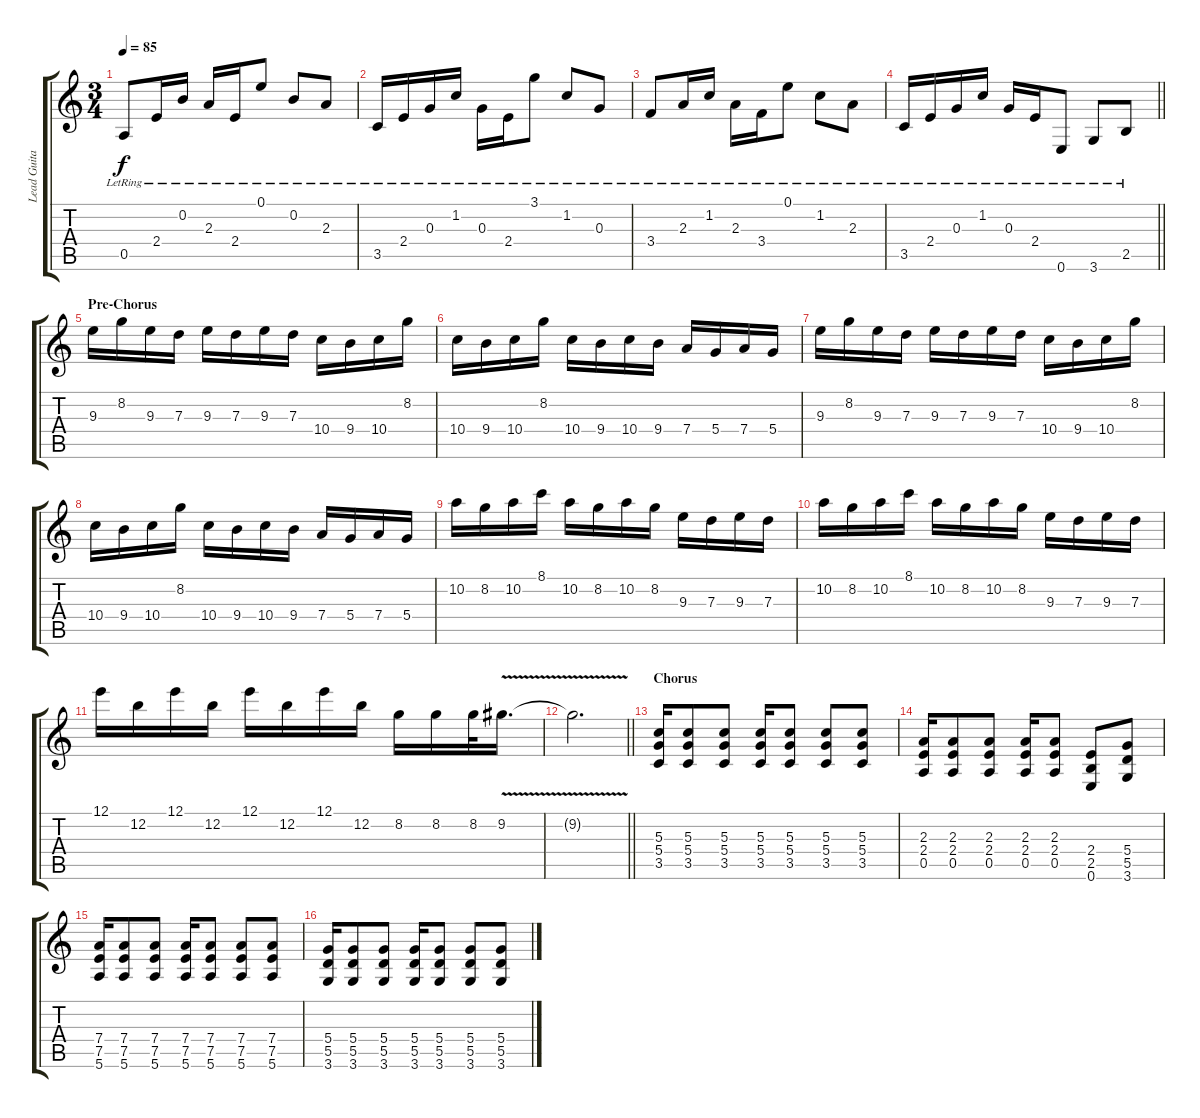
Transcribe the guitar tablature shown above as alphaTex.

\track ("Lead Guitar (Xulfi)" "Lead Guita") {instrument acousticguitarsteel}
\staff {score tabs}
\tuning (E4 B3 G3 D3 A2 E2) {hide}
\ts (3 4)
\tempo 85
\clef g2
\ks c
0.5{lr}.8{dy f} 2.4{lr}.16 0.2{lr}.16 2.3{lr}.16 2.4{lr}.16 0.1{lr}.8 0.2{lr}.8 2.3{lr}.8 |
3.5{lr}.16 2.4{lr}.16 0.3{lr}.16 1.2{lr}.16 0.3{lr}.16 2.4{lr}.16 3.1{lr}.8 1.2{lr}.8 0.3{lr}.8 |
3.4{lr}.8 2.3{lr}.16 1.2{lr}.16 2.3{lr}.16 3.4{lr}.16 0.1{lr}.8 1.2{lr}.8 2.3{lr}.8 |
\barLineRight lightlight
3.5{lr}.16 2.4{lr}.16 0.3{lr}.16 1.2{lr}.16 0.3{lr}.16 2.4{lr}.16 0.6{lr}.8 3.6{lr}.8 2.5{lr}.8 |
\section ("" "Pre-Chorus")
9.3.16{volume 13 balance 8 instrument distortionguitar} 8.2.16 9.3.16 7.3.16 9.3.16 7.3.16 9.3.16 7.3.16 10.4.16 9.4.16 10.4.16 8.2.16 |
10.4.16 9.4.16 10.4.16 8.2.16 10.4.16 9.4.16 10.4.16 9.4.16 7.4.16 5.4.16 7.4.16 5.4.16 |
9.3.16 8.2.16 9.3.16 7.3.16 9.3.16 7.3.16 9.3.16 7.3.16 10.4.16 9.4.16 10.4.16 8.2.16 |
10.4.16 9.4.16 10.4.16 8.2.16 10.4.16 9.4.16 10.4.16 9.4.16 7.4.16 5.4.16 7.4.16 5.4.16 |
10.2.16 8.2.16 10.2.16 8.1.16 10.2.16 8.2.16 10.2.16 8.2.16 9.3.16 7.3.16 9.3.16 7.3.16 |
10.2.16 8.2.16 10.2.16 8.1.16 10.2.16 8.2.16 10.2.16 8.2.16 9.3.16 7.3.16 9.3.16 7.3.16 |
12.1.16 12.2.16 12.1.16 12.2.16 12.1.16 12.2.16 12.1.16 12.2.16 8.2.16 8.2.16 8.2.32 9.2{v}.16{d} |
\barLineRight lightlight
9.2{t}.2{d} |
\section ("" "Chorus")
(5.3 5.4 3.5).16 (5.3 5.4 3.5).8 (5.3 5.4 3.5).8 (5.3 5.4 3.5).16 (5.3 5.4 3.5).8 (5.3 5.4 3.5).8 (5.3 5.4 3.5).8 |
(2.3 2.4 0.5).16 (2.3 2.4 0.5).8 (2.3 2.4 0.5).8 (2.3 2.4 0.5).16 (2.3 2.4 0.5).8 (2.4 2.5 0.6).8 (5.4 5.5 3.6).8 |
(7.4 7.5 5.6).16 (7.4 7.5 5.6).8 (7.4 7.5 5.6).8 (7.4 7.5 5.6).16 (7.4 7.5 5.6).8 (7.4 7.5 5.6).8 (7.4 7.5 5.6).8 |
(5.4 5.5 3.6).16 (5.4 5.5 3.6).8 (5.4 5.5 3.6).8 (5.4 5.5 3.6).16 (5.4 5.5 3.6).8 (5.4 5.5 3.6).8 (5.4 5.5 3.6).8
